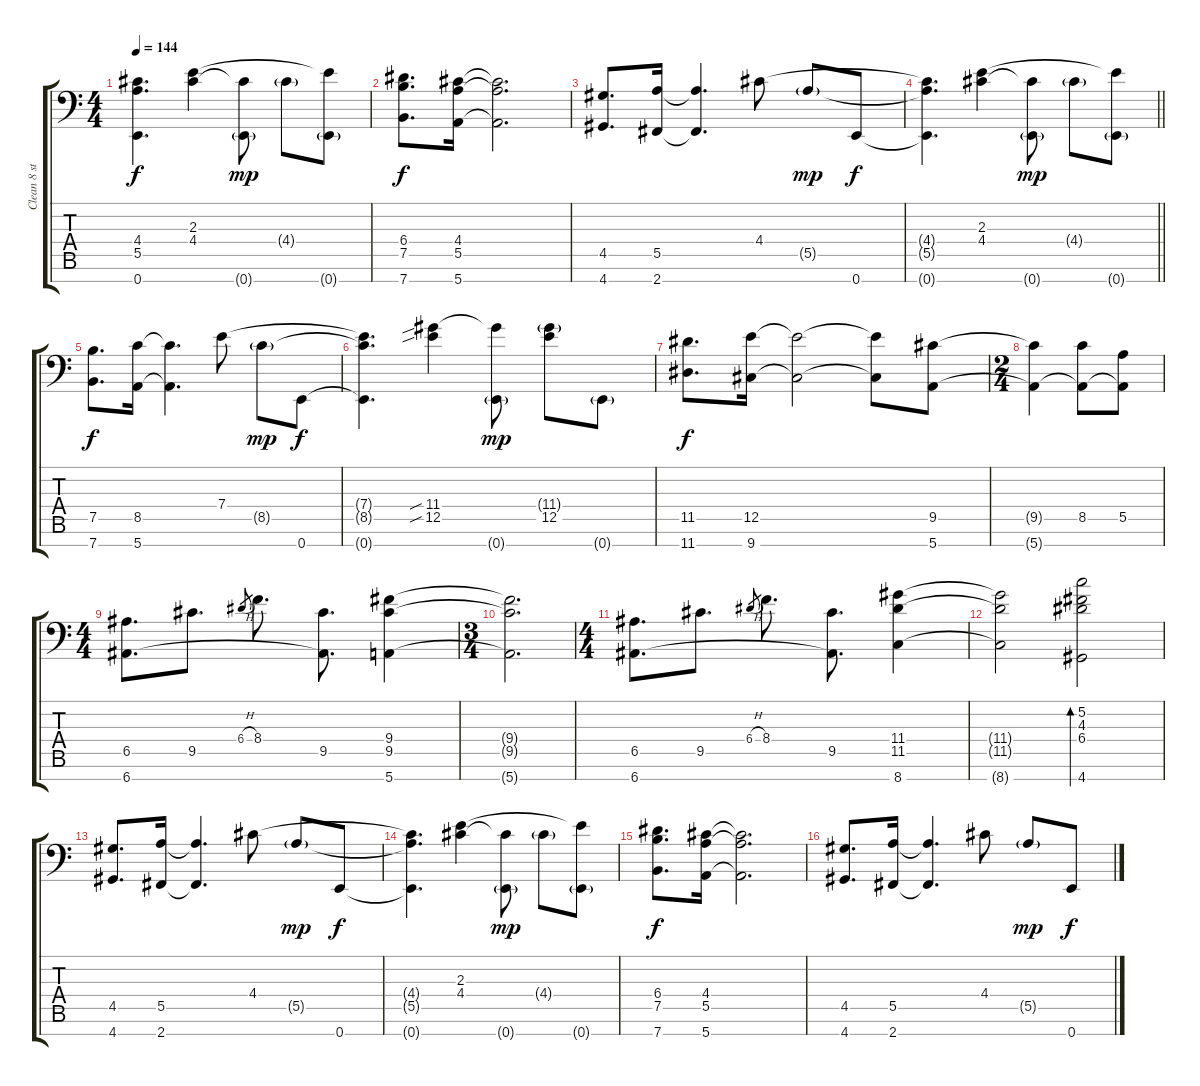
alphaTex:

\track ("Clean 8 string" "Clean 8 st") {instrument acousticguitarsteel}
\staff {score tabs}
\tuning (B3 G3 D3 A2 E2 B1 E1) {hide}
\ts (4 4)
\tempo 144
\clef f4
\ks c
(4.4{t} 5.5{t} 0.7{t}).4{d dy f} (2.3 4.4).4 (4.4{t} 0.7{g}).8{dy mp} 4.4{g}.8 (2.3{t} 0.7{g}).8 |
(6.4 7.5 7.7).8{d dy f} (4.4 5.5 5.7).16 (4.4{t} 5.5{t} 5.7{t}).2{d} |
(4.5 4.7).8{d} (5.5 2.7).16 (5.5{t} 2.7{t}).4{d} 4.4.8 5.5{g}.8{dy mp} 0.7.8{dy f} |
\barLineRight lightlight
(4.4{t} 5.5{t} 0.7{t}).4{d} (2.3 4.4).4 (4.4{t} 0.7{g}).8{dy mp} 4.4{g}.8 (2.3{t} 0.7{g}).8 |
(7.5 7.7).8{d dy f} (8.5 5.7).16 (8.5{t} 5.7{t}).4{d} 7.4.8 8.5{g}.8{dy mp} 0.7.8{dy f} |
(7.4{t} 8.5{t} 0.7{t}).4{d} (11.4{sib} 12.5{sib}).4 (11.4{t} 0.7{g}).8{dy mp} (11.4{g} 12.5).8 0.7{g}.8 |
(11.5 11.7).8{d dy f} (12.5 9.7).16 (12.5{t} 9.7{t}).2 (12.5{t} 9.7{t}).8 (9.5 5.7).8 |
\ts (2 4)
(9.5{t} 5.7{t}).4 (8.5 5.7{t}).8 (5.5 5.7{t}).8 |
\ts (4 4)
(6.5 6.7).8{d} 9.5.8{d} 6.4{h}.8{gr} 8.4.8{d} (9.5 6.7{t}).8{d} (9.4 9.5 5.7).4 |
\ts (3 4)
(9.4{t} 9.5{t} 5.7{t}).2{d} |
\ts (4 4)
(6.5 6.7).8{d} 9.5.8{d} 6.4{h}.8{gr} 8.4.8{d} (9.5 6.7{t}).8{d} (11.4 11.5 8.7).4 |
(11.4{t} 11.5{t} 8.7{t}).2 (5.2 4.3 6.4 4.7).2{bd 240} |
(4.5 4.7).8{d} (5.5 2.7).16 (5.5{t} 2.7{t}).4{d} 4.4.8 5.5{g}.8{dy mp} 0.7.8{dy f} |
(4.4{t} 5.5{t} 0.7{t}).4{d} (2.3 4.4).4 (4.4{t} 0.7{g}).8{dy mp} 4.4{g}.8 (2.3{t} 0.7{g}).8 |
(6.4 7.5 7.7).8{d dy f} (4.4 5.5 5.7).16 (4.4{t} 5.5{t} 5.7{t}).2{d} |
(4.5 4.7).8{d} (5.5 2.7).16 (5.5{t} 2.7{t}).4{d} 4.4.8 5.5{g}.8{dy mp} 0.7.8{dy f}
